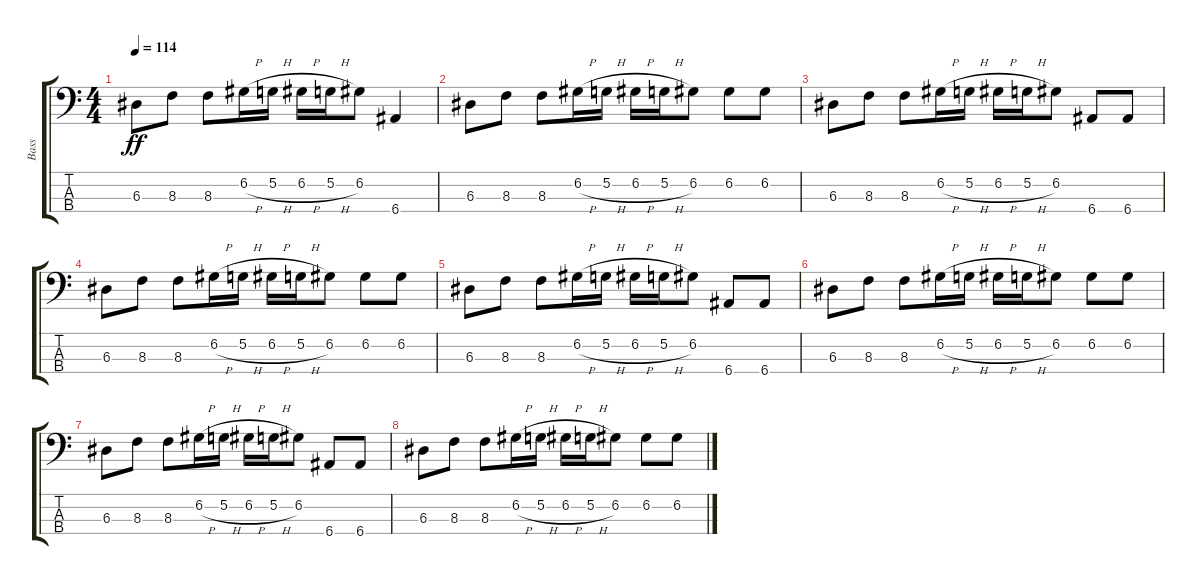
\track ("Bass" "Bass") {instrument electricbassfinger}
\staff {score tabs}
\tuning (G2 D2 A1 E1) {hide}
\ts (4 4)
\tempo 114
\clef f4
\ks c
6.3.8{dy ff} 8.3.8 8.3.8 6.2{h}.16 5.2{h}.16 6.2{h}.16 5.2{h}.16 6.2.8 6.4.4 |
6.3.8 8.3.8 8.3.8 6.2{h}.16 5.2{h}.16 6.2{h}.16 5.2{h}.16 6.2.8 6.2.8 6.2.8 |
6.3.8 8.3.8 8.3.8 6.2{h}.16 5.2{h}.16 6.2{h}.16 5.2{h}.16 6.2.8 6.4.8 6.4.8 |
6.3.8 8.3.8 8.3.8 6.2{h}.16 5.2{h}.16 6.2{h}.16 5.2{h}.16 6.2.8 6.2.8 6.2.8 |
6.3.8 8.3.8 8.3.8 6.2{h}.16 5.2{h}.16 6.2{h}.16 5.2{h}.16 6.2.8 6.4.8 6.4.8 |
6.3.8 8.3.8 8.3.8 6.2{h}.16 5.2{h}.16 6.2{h}.16 5.2{h}.16 6.2.8 6.2.8 6.2.8 |
6.3.8 8.3.8 8.3.8 6.2{h}.16 5.2{h}.16 6.2{h}.16 5.2{h}.16 6.2.8 6.4.8 6.4.8 |
6.3.8 8.3.8 8.3.8 6.2{h}.16 5.2{h}.16 6.2{h}.16 5.2{h}.16 6.2.8 6.2.8 6.2.8
